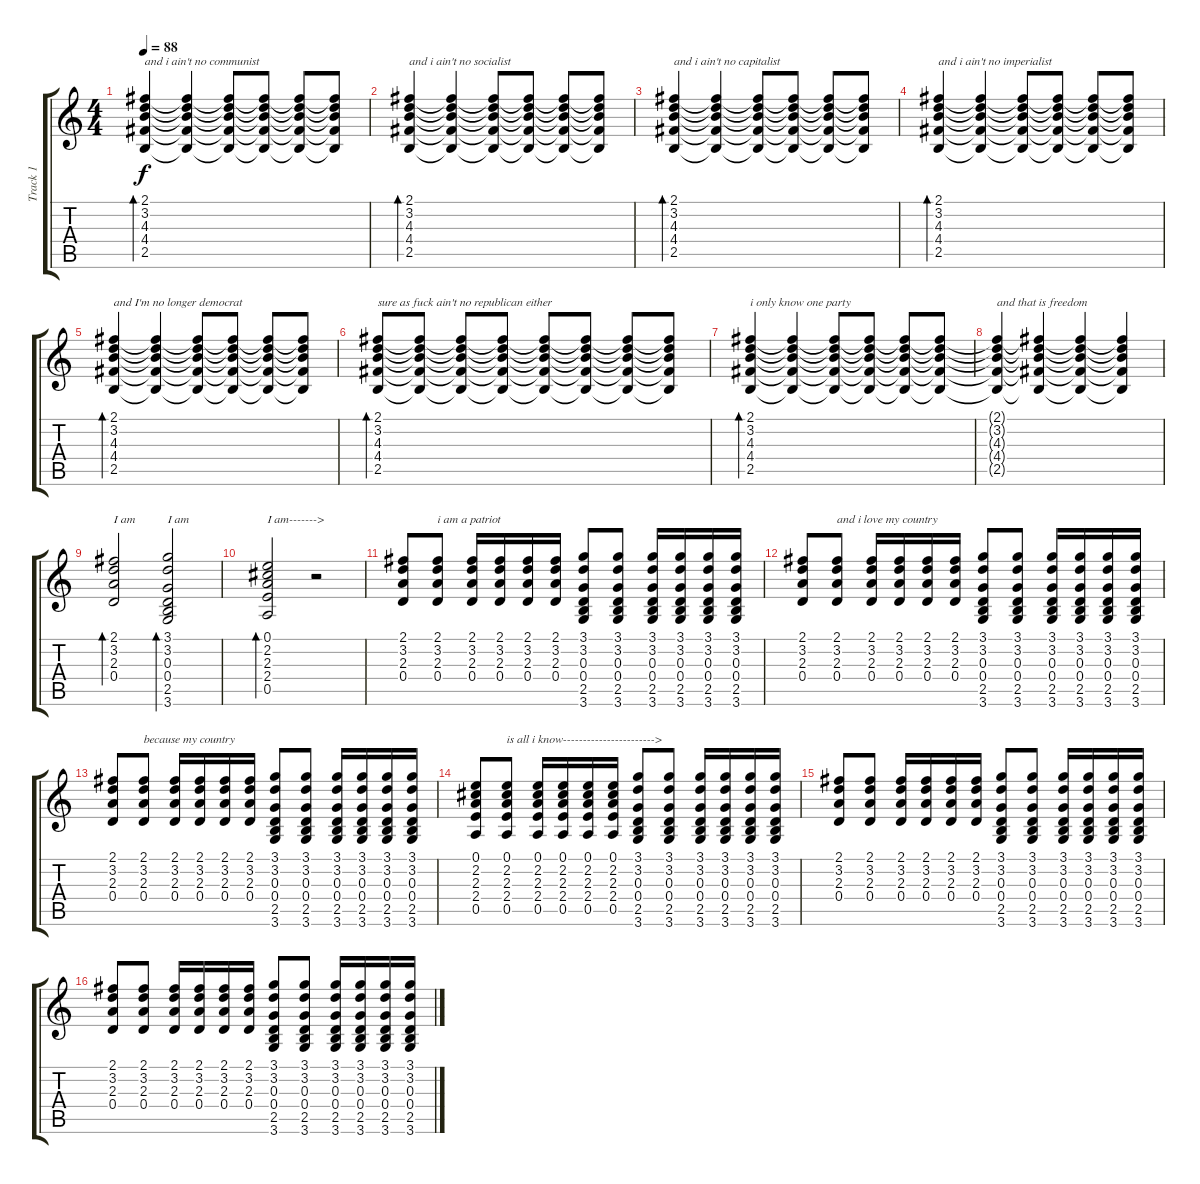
\track ("Track 1" "Track 1") {instrument acousticguitarsteel}
\staff {score tabs}
\tuning (E4 B3 G3 D3 A2 E2) {hide}
\ts (4 4)
\tempo 88
\clef g2
\ks c
(2.1 3.2 4.3 4.4 2.5).4{bd 120 txt "and i ain't no communist" dy f} (2.1{t} 3.2{t} 4.3{t} 4.4{t} 2.5{t}).4 (2.1{t} 3.2{t} 4.3{t} 4.4{t} 2.5{t}).8 (2.1{t} 3.2{t} 4.3{t} 4.4{t} 2.5{t}).8 (2.1{t} 3.2{t} 4.3{t} 4.4{t} 2.5{t}).8 (2.1{t} 3.2{t} 4.3{t} 4.4{t} 2.5{t}).8 |
(2.1 3.2 4.3 4.4 2.5).4{bd 120 txt "and i ain't no socialist"} (2.1{t} 3.2{t} 4.3{t} 4.4{t} 2.5{t}).4 (2.1{t} 3.2{t} 4.3{t} 4.4{t} 2.5{t}).8 (2.1{t} 3.2{t} 4.3{t} 4.4{t} 2.5{t}).8 (2.1{t} 3.2{t} 4.3{t} 4.4{t} 2.5{t}).8 (2.1{t} 3.2{t} 4.3{t} 4.4{t} 2.5{t}).8 |
(2.1 3.2 4.3 4.4 2.5).4{bd 120 txt "and i ain't no capitalist"} (2.1{t} 3.2{t} 4.3{t} 4.4{t} 2.5{t}).4 (2.1{t} 3.2{t} 4.3{t} 4.4{t} 2.5{t}).8 (2.1{t} 3.2{t} 4.3{t} 4.4{t} 2.5{t}).8 (2.1{t} 3.2{t} 4.3{t} 4.4{t} 2.5{t}).8 (2.1{t} 3.2{t} 4.3{t} 4.4{t} 2.5{t}).8 |
(2.1 3.2 4.3 4.4 2.5).4{bd 120 txt "and i ain't no imperialist"} (2.1{t} 3.2{t} 4.3{t} 4.4{t} 2.5{t}).4 (2.1{t} 3.2{t} 4.3{t} 4.4{t} 2.5{t}).8 (2.1{t} 3.2{t} 4.3{t} 4.4{t} 2.5{t}).8 (2.1{t} 3.2{t} 4.3{t} 4.4{t} 2.5{t}).8 (2.1{t} 3.2{t} 4.3{t} 4.4{t} 2.5{t}).8 |
(2.1 3.2 4.3 4.4 2.5).4{bd 120 txt "and I'm no longer democrat"} (2.1{t} 3.2{t} 4.3{t} 4.4{t} 2.5{t}).4 (2.1{t} 3.2{t} 4.3{t} 4.4{t} 2.5{t}).8 (2.1{t} 3.2{t} 4.3{t} 4.4{t} 2.5{t}).8 (2.1{t} 3.2{t} 4.3{t} 4.4{t} 2.5{t}).8 (2.1{t} 3.2{t} 4.3{t} 4.4{t} 2.5{t}).8 |
(2.1 3.2 4.3 4.4 2.5).8{bd 120 txt "sure as fuck ain't no republican either"} (2.1{t} 3.2{t} 4.3{t} 4.4{t} 2.5{t}).8 (2.1{t} 3.2{t} 4.3{t} 4.4{t} 2.5{t}).8 (2.1{t} 3.2{t} 4.3{t} 4.4{t} 2.5{t}).8 (2.1{t} 3.2{t} 4.3{t} 4.4{t} 2.5{t}).8 (2.1{t} 3.2{t} 4.3{t} 4.4{t} 2.5{t}).8 (2.1{t} 3.2{t} 4.3{t} 4.4{t} 2.5{t}).8 (2.1{t} 3.2{t} 4.3{t} 4.4{t} 2.5{t}).8 |
(2.1 3.2 4.3 4.4 2.5).4{bd 120 txt "i only know one party"} (2.1{t} 3.2{t} 4.3{t} 4.4{t} 2.5{t}).4 (2.1{t} 3.2{t} 4.3{t} 4.4{t} 2.5{t}).8 (2.1{t} 3.2{t} 4.3{t} 4.4{t} 2.5{t}).8 (2.1{t} 3.2{t} 4.3{t} 4.4{t} 2.5{t}).8 (2.1{t} 3.2{t} 4.3{t} 4.4{t} 2.5{t}).8 |
(2.1{t} 3.2{t} 4.3{t} 4.4{t} 2.5{t}).4{txt "and that is freedom"} (2.1{t} 3.2{t} 4.3{t} 4.4{t} 2.5{t}).4 (2.1{t} 3.2{t} 4.3{t} 4.4{t} 2.5{t}).4 (2.1{t} 3.2{t} 4.3{t} 4.4{t} 2.5{t}).4 |
(2.1 3.2 2.3 0.4).2{bd 120 txt "I am"} (3.1 3.2 0.3 0.4 2.5 3.6).2{bd 120 txt "I am"} |
(0.1 2.2 2.3 2.4 0.5).2{bd 120 txt "I am------->"} r.2 |
(2.1 3.2 2.3 0.4).8 (2.1 3.2 2.3 0.4).8{txt "i am a patriot"} (2.1 3.2 2.3 0.4).16 (2.1 3.2 2.3 0.4).16 (2.1 3.2 2.3 0.4).16 (2.1 3.2 2.3 0.4).16 (3.1 3.2 0.3 0.4 2.5 3.6).8 (3.1 3.2 0.3 0.4 2.5 3.6).8 (3.1 3.2 0.3 0.4 2.5 3.6).16 (3.1 3.2 0.3 0.4 2.5 3.6).16 (3.1 3.2 0.3 0.4 2.5 3.6).16 (3.1 3.2 0.3 0.4 2.5 3.6).16 |
(2.1 3.2 2.3 0.4).8 (2.1 3.2 2.3 0.4).8{txt "and i love my country"} (2.1 3.2 2.3 0.4).16 (2.1 3.2 2.3 0.4).16 (2.1 3.2 2.3 0.4).16 (2.1 3.2 2.3 0.4).16 (3.1 3.2 0.3 0.4 2.5 3.6).8 (3.1 3.2 0.3 0.4 2.5 3.6).8 (3.1 3.2 0.3 0.4 2.5 3.6).16 (3.1 3.2 0.3 0.4 2.5 3.6).16 (3.1 3.2 0.3 0.4 2.5 3.6).16 (3.1 3.2 0.3 0.4 2.5 3.6).16 |
(2.1 3.2 2.3 0.4).8 (2.1 3.2 2.3 0.4).8{txt "because my country "} (2.1 3.2 2.3 0.4).16 (2.1 3.2 2.3 0.4).16 (2.1 3.2 2.3 0.4).16 (2.1 3.2 2.3 0.4).16 (3.1 3.2 0.3 0.4 2.5 3.6).8 (3.1 3.2 0.3 0.4 2.5 3.6).8 (3.1 3.2 0.3 0.4 2.5 3.6).16 (3.1 3.2 0.3 0.4 2.5 3.6).16 (3.1 3.2 0.3 0.4 2.5 3.6).16 (3.1 3.2 0.3 0.4 2.5 3.6).16 |
(0.1 2.2 2.3 2.4 0.5).8 (0.1 2.2 2.3 2.4 0.5).8{txt "is all i know----------------------->"} (0.1 2.2 2.3 2.4 0.5).16 (0.1 2.2 2.3 2.4 0.5).16 (0.1 2.2 2.3 2.4 0.5).16 (0.1 2.2 2.3 2.4 0.5).16 (3.1 3.2 0.3 0.4 2.5 3.6).8 (3.1 3.2 0.3 0.4 2.5 3.6).8 (3.1 3.2 0.3 0.4 2.5 3.6).16 (3.1 3.2 0.3 0.4 2.5 3.6).16 (3.1 3.2 0.3 0.4 2.5 3.6).16 (3.1 3.2 0.3 0.4 2.5 3.6).16 |
(2.1 3.2 2.3 0.4).8 (2.1 3.2 2.3 0.4).8 (2.1 3.2 2.3 0.4).16 (2.1 3.2 2.3 0.4).16 (2.1 3.2 2.3 0.4).16 (2.1 3.2 2.3 0.4).16 (3.1 3.2 0.3 0.4 2.5 3.6).8 (3.1 3.2 0.3 0.4 2.5 3.6).8 (3.1 3.2 0.3 0.4 2.5 3.6).16 (3.1 3.2 0.3 0.4 2.5 3.6).16 (3.1 3.2 0.3 0.4 2.5 3.6).16 (3.1 3.2 0.3 0.4 2.5 3.6).16 |
(2.1 3.2 2.3 0.4).8 (2.1 3.2 2.3 0.4).8 (2.1 3.2 2.3 0.4).16 (2.1 3.2 2.3 0.4).16 (2.1 3.2 2.3 0.4).16 (2.1 3.2 2.3 0.4).16 (3.1 3.2 0.3 0.4 2.5 3.6).8 (3.1 3.2 0.3 0.4 2.5 3.6).8 (3.1 3.2 0.3 0.4 2.5 3.6).16 (3.1 3.2 0.3 0.4 2.5 3.6).16 (3.1 3.2 0.3 0.4 2.5 3.6).16 (3.1 3.2 0.3 0.4 2.5 3.6).16
